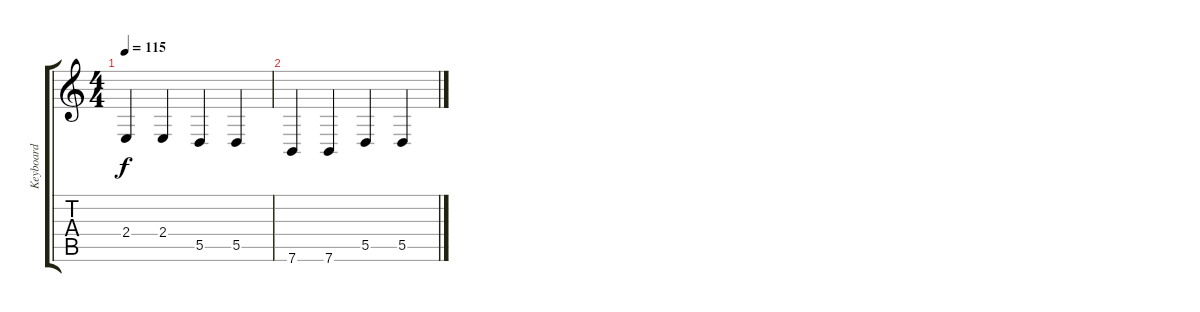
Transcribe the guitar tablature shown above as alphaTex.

\track ("Keyboard" "Keyboard") {instrument synthstrings2}
\staff {score tabs}
\tuning (E4 B3 G3 D3 A2 E2) {hide}
\ts (4 4)
\tempo 115
\clef g2
\ks c
2.4.4{dy f} 2.4.4 5.5.4 5.5.4 |
7.6.4 7.6.4 5.5.4 5.5.4
